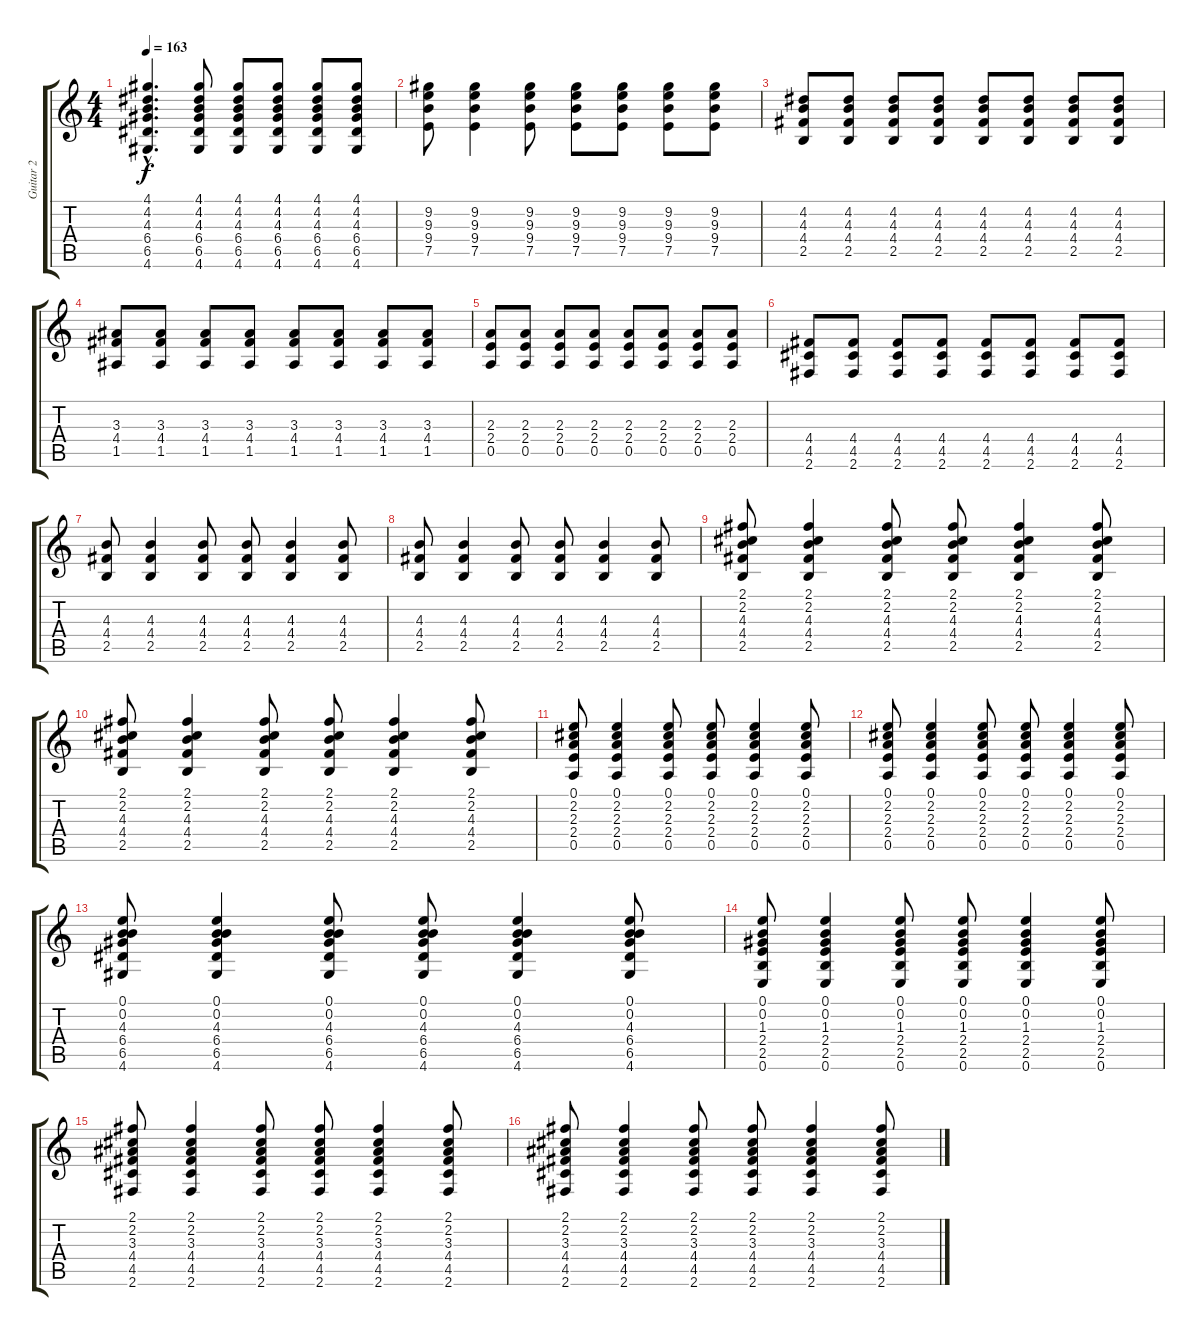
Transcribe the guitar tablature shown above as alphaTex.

\track ("Guitar 2" "Guitar 2") {instrument overdrivenguitar}
\staff {score tabs}
\tuning (E4 B3 G3 D3 A2 E2) {hide}
\ts (4 4)
\tempo 163
\clef g2
\ks c
(4.1{hac} 4.2{hac} 4.3{hac} 6.4{hac} 6.5{hac} 4.6{hac}).4{d dy f} (4.1 4.2 4.3 6.4 6.5 4.6).8 (4.1 4.2 4.3 6.4 6.5 4.6).8 (4.1 4.2 4.3 6.4 6.5 4.6).8 (4.1 4.2 4.3 6.4 6.5 4.6).8 (4.1 4.2 4.3 6.4 6.5 4.6).8 |
(9.2 9.3 9.4 7.5).8 (9.2 9.3 9.4 7.5).4 (9.2 9.3 9.4 7.5).8 (9.2 9.3 9.4 7.5).8 (9.2 9.3 9.4 7.5).8 (9.2 9.3 9.4 7.5).8 (9.2 9.3 9.4 7.5).8 |
(4.2 4.3 4.4 2.5).8 (4.2 4.3 4.4 2.5).8 (4.2 4.3 4.4 2.5).8 (4.2 4.3 4.4 2.5).8 (4.2 4.3 4.4 2.5).8 (4.2 4.3 4.4 2.5).8 (4.2 4.3 4.4 2.5).8 (4.2 4.3 4.4 2.5).8 |
(3.3 4.4 1.5).8 (3.3 4.4 1.5).8 (3.3 4.4 1.5).8 (3.3 4.4 1.5).8 (3.3 4.4 1.5).8 (3.3 4.4 1.5).8 (3.3 4.4 1.5).8 (3.3 4.4 1.5).8 |
(2.3 2.4 0.5).8 (2.3 2.4 0.5).8 (2.3 2.4 0.5).8 (2.3 2.4 0.5).8 (2.3 2.4 0.5).8 (2.3 2.4 0.5).8 (2.3 2.4 0.5).8 (2.3 2.4 0.5).8 |
(4.4 4.5 2.6).8 (4.4 4.5 2.6).8 (4.4 4.5 2.6).8 (4.4 4.5 2.6).8 (4.4 4.5 2.6).8 (4.4 4.5 2.6).8 (4.4 4.5 2.6).8 (4.4 4.5 2.6).8 |
(4.3 4.4 2.5).8 (4.3 4.4 2.5).4 (4.3 4.4 2.5).8 (4.3 4.4 2.5).8 (4.3 4.4 2.5).4 (4.3 4.4 2.5).8 |
(4.3 4.4 2.5).8 (4.3 4.4 2.5).4 (4.3 4.4 2.5).8 (4.3 4.4 2.5).8 (4.3 4.4 2.5).4 (4.3 4.4 2.5).8 |
(2.1 2.2 4.3 4.4 2.5).8 (2.1 2.2 4.3 4.4 2.5).4 (2.1 2.2 4.3 4.4 2.5).8 (2.1 2.2 4.3 4.4 2.5).8 (2.1 2.2 4.3 4.4 2.5).4 (2.1 2.2 4.3 4.4 2.5).8 |
(2.1 2.2 4.3 4.4 2.5).8 (2.1 2.2 4.3 4.4 2.5).4 (2.1 2.2 4.3 4.4 2.5).8 (2.1 2.2 4.3 4.4 2.5).8 (2.1 2.2 4.3 4.4 2.5).4 (2.1 2.2 4.3 4.4 2.5).8 |
(0.1 2.2 2.3 2.4 0.5).8 (0.1 2.2 2.3 2.4 0.5).4 (0.1 2.2 2.3 2.4 0.5).8 (0.1 2.2 2.3 2.4 0.5).8 (0.1 2.2 2.3 2.4 0.5).4 (0.1 2.2 2.3 2.4 0.5).8 |
(0.1 2.2 2.3 2.4 0.5).8 (0.1 2.2 2.3 2.4 0.5).4 (0.1 2.2 2.3 2.4 0.5).8 (0.1 2.2 2.3 2.4 0.5).8 (0.1 2.2 2.3 2.4 0.5).4 (0.1 2.2 2.3 2.4 0.5).8 |
(0.1 0.2 4.3 6.4 6.5 4.6).8 (0.1 0.2 4.3 6.4 6.5 4.6).4 (0.1 0.2 4.3 6.4 6.5 4.6).8 (0.1 0.2 4.3 6.4 6.5 4.6).8 (0.1 0.2 4.3 6.4 6.5 4.6).4 (0.1 0.2 4.3 6.4 6.5 4.6).8 |
(0.1 0.2 1.3 2.4 2.5 0.6).8 (0.1 0.2 1.3 2.4 2.5 0.6).4 (0.1 0.2 1.3 2.4 2.5 0.6).8 (0.1 0.2 1.3 2.4 2.5 0.6).8 (0.1 0.2 1.3 2.4 2.5 0.6).4 (0.1 0.2 1.3 2.4 2.5 0.6).8 |
(2.1 2.2 3.3 4.4 4.5 2.6).8 (2.1 2.2 3.3 4.4 4.5 2.6).4 (2.1 2.2 3.3 4.4 4.5 2.6).8 (2.1 2.2 3.3 4.4 4.5 2.6).8 (2.1 2.2 3.3 4.4 4.5 2.6).4 (2.1 2.2 3.3 4.4 4.5 2.6).8 |
(2.1 2.2 3.3 4.4 4.5 2.6).8 (2.1 2.2 3.3 4.4 4.5 2.6).4 (2.1 2.2 3.3 4.4 4.5 2.6).8 (2.1 2.2 3.3 4.4 4.5 2.6).8 (2.1 2.2 3.3 4.4 4.5 2.6).4 (2.1 2.2 3.3 4.4 4.5 2.6).8
